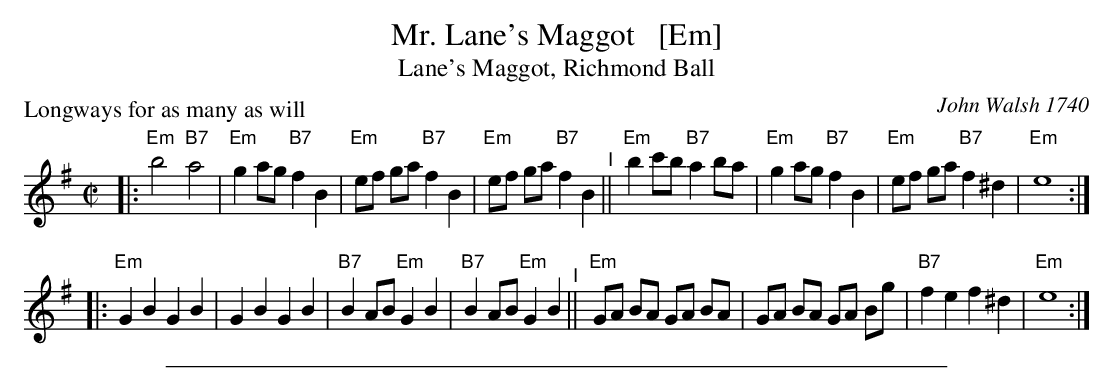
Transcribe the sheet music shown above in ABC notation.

X:1
T: Mr. Lane's Maggot   [Em]
T: Lane's Maggot, Richmond Ball
O: John Walsh 1740
P: Longways for as many as will
M: C|
L: 1/8
K: Em
|:\
"Em"b4 "B7"a4 | "Em"g2 ag "B7"f2 B2 | "Em"ef ga "B7"f2 B2 | "Em"ef ga "B7"f2 B2 "^I"||\
"Em"b2 c'b "B7"a2 ba | "Em"g2 ag "B7"f2 B2 | "Em"ef ga "B7"f2 ^d2 | "Em"e8 :|
|:\
"Em"G2 B2 G2 B2 | G2 B2 G2 B2 | "B7"B2 AB "Em"G2 B2 | "B7"B2 AB "Em"G2 B2 "^I"||\
"Em"GA BA GA BA | GA BA GA Bg | "B7"f2 e2 f2 ^d2 | "Em"e8 :|
